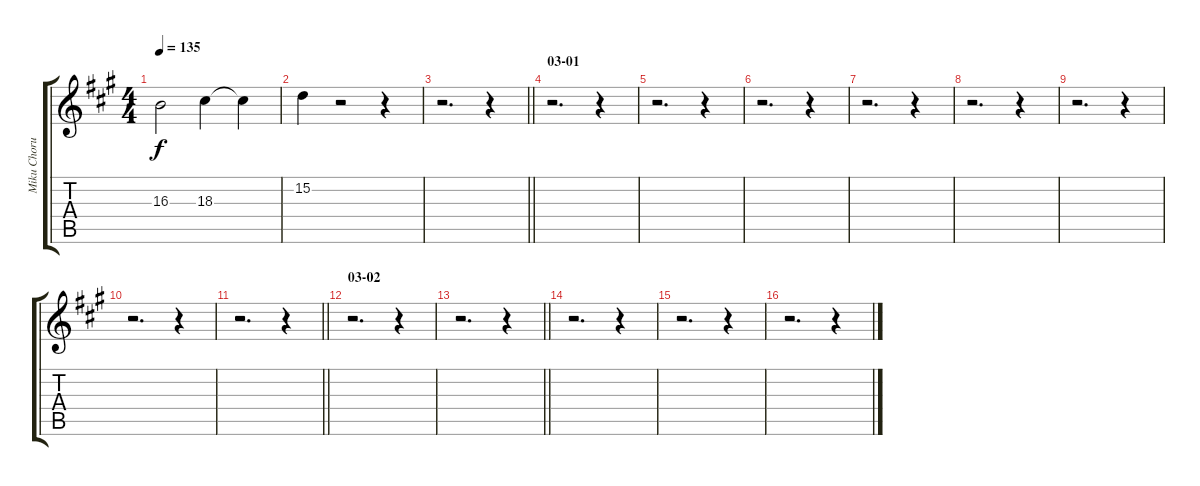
\track ("Miku Chorus 3" "Miku Choru") {instrument lead1square}
\staff {score tabs}
\tuning (E4 B3 G3 D3 A2 E2) {hide}
\ts (4 4)
\tempo 135
\clef g2
\ks a
16.3.2{dy f} 18.3.4 18.3{t}.4 |
15.2.4 r.2 r.4 |
\barLineRight lightlight
r.2{d} r.4 |
\section ("" "03-01")
r.2{d} r.4 |
r.2{d} r.4 |
r.2{d} r.4 |
r.2{d} r.4 |
r.2{d} r.4 |
r.2{d} r.4 |
r.2{d} r.4 |
\barLineRight lightlight
r.2{d} r.4 |
\section ("" "03-02")
r.2{d} r.4 |
\barLineRight lightlight
r.2{d} r.4 |
r.2{d} r.4 |
r.2{d} r.4 |
r.2{d} r.4
